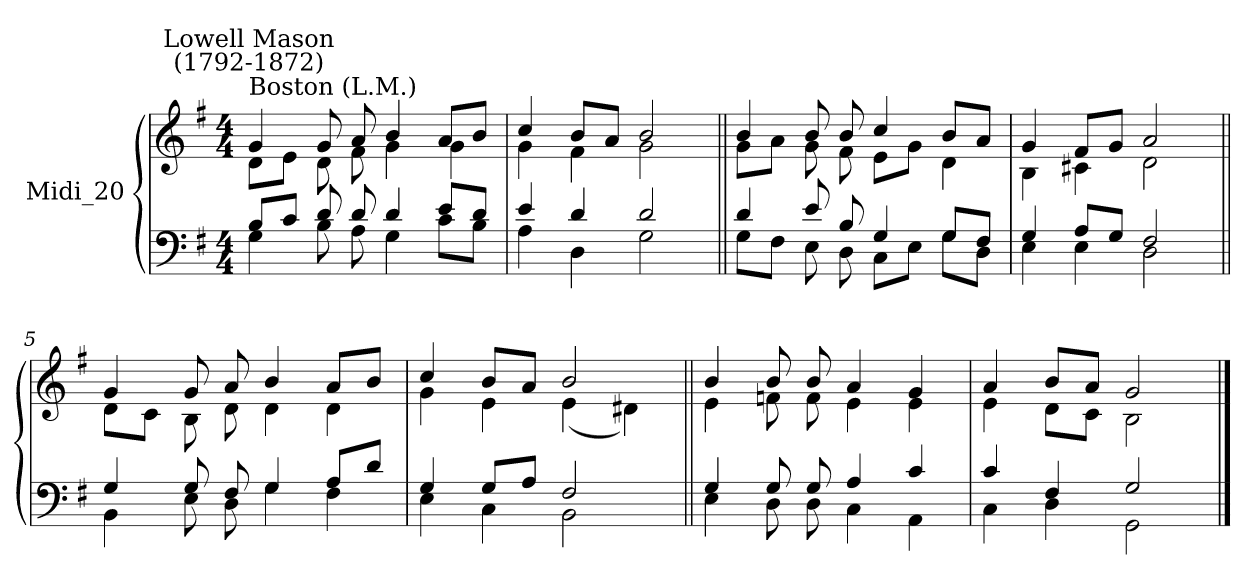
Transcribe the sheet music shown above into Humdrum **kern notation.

**kern	**kern
*part2	*part1
*staff2	*staff1
*I"Midi_20	*I"Midi_20
*clefF4	*clefG2
*k[f#]	*k[f#]
*G:	*G:
*M4/4	*M4/4
=1	=1
*^	*^
!	!	!LO:TX:a:t=Boston (L.M.)	!
!	!	!LO:TX:a:cj:t=Lowell Mason\n(1792-1872)	!
8B/L	4G\	4g/	8d\L
8c/J	.	.	8e\J
8d/	8B\	8g/	8d\
8d/	8A\	8a/	8f#\
4d/	4G\	4b/	4g\
8e/L	8c\L	8a/L	4g\
8d/J	8B\J	8b/J	.
=2	=2	=2	=2
4e/	4A\	4cc/	4g\
4d/	4D\	8b/L	4f#\
.	.	8a/J	.
2d/	2G\	2b/	2g\
=3||	=3||	=3||	=3||
4d/	8G\L	4b/	8g\L
.	8F#\J	.	8a\J
8e/	8E\	8b/	8g\
8B/	8D\	8b/	8f#\
4G/	8C\L	4cc/	8e\L
.	8E\J	.	8g\J
8G/L	8G\L	8b/L	4d\
8F#/J	8D\J	8a/J	.
=4	=4	=4	=4
4G/	4E\	4g/	4B\
8A/L	4E\	8f#/L	4c#X\
8G/J	.	8g/J	.
2F#/	2D\	2a/	2d\
!!LO:LB:g=z	!!
=5||	=5||	=5||	=5||
4G/	4BB\	4g/	8d\L
.	.	.	8c\J
8G/	8E\	8g/	8B\
8F#/	8D\	8a/	8d\
4G/	4G\	4b/	4d\
8A/L	4F#\	8a/L	4d\
8d/J	.	8b/J	.
=6	=6	=6	=6
4G/	4E\	4cc/	4g\
8G/L	4C\	8b/L	4e\
8A/J	.	8a/J	.
2F#/	2BB\	2b/	(<4e\
.	.	.	4d#X\)
=7||	=7||	=7||	=7||
4G/	4E\	4b/	4e\
8G/	8D\	8b/	8fn\
8G/	8D\	8b/	8f\
4A/	4C\	4a/	4e\
4c/	4AA\	4g/	4e\
=8	=8	=8	=8
4c/	4C\	4a/	4e\
4F#/	4D\	8b/L	8d\L
.	.	8a/J	8c\J
2G/	2GG\	2g/	2B\
*v	*v	*	*
*	*v	*v
==	==
*-	*-
